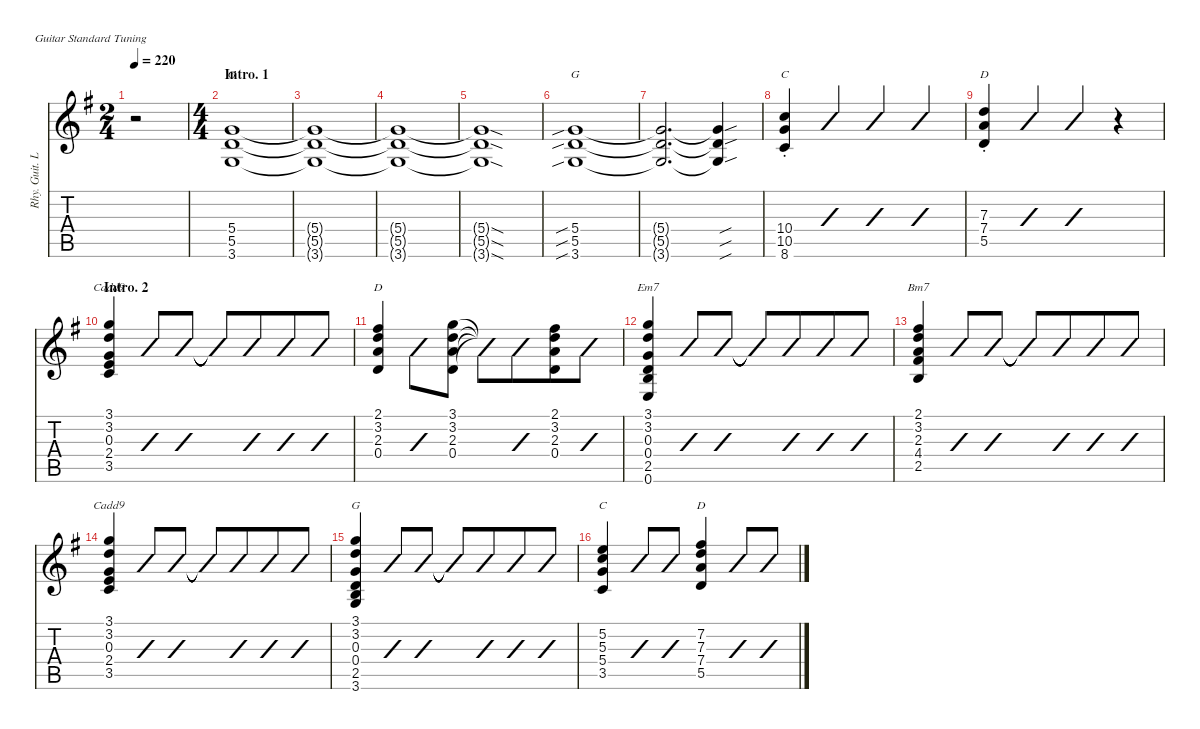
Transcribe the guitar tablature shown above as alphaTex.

\hideDynamics
\bracketExtendMode nobrackets
\multiBarRest
\otherSystemsTrackNameOrientation horizontal
\track ("Rhy. Guit. L" "Rhy. Guit. L") {multiBarRest instrument distortionguitar}
\staff {score tabs}
\tuning (E4 B3 G3 D3 A2 E2)
\chord ("G" x x x 5 5 3) {showdiagram false showfingering false}
\chord ("C" x x x 10 10 8) {firstfret 8 showdiagram false showfingering false}
\chord ("D" x x 7 7 5 x) {firstfret 5 showdiagram false showfingering false}
\chord ("Cadd9" 3 3 0 2 3 x) {showdiagram false showfingering false}
\chord ("D" 2 3 2 0 x x) {showdiagram false showfingering false barre 2}
\chord ("Em7" 3 3 0 0 2 0) {showdiagram false showfingering false barre 3}
\chord ("Bm7" 2 3 2 4 2 x) {showdiagram false showfingering false barre (2 2)}
\chord ("G" 3 3 0 0 2 3) {showdiagram false showfingering false}
\chord ("C" x 5 5 5 3 x) {showdiagram false showfingering false}
\chord ("D" x 7 7 7 5 x) {firstfret 5 showdiagram false showfingering false}
\ts (2 4)
\beaming (8 2 2)
\tempo 220
\clef g2
\ks g
r.2{dy f instrument distortionguitar beam Down} |
\ts (4 4)
\beaming (8 4 4)
\section ("" "Intro. 1")
\scale
1.13156 (5.4{acc forcenatural} 5.5{acc forcenatural} 3.6{acc forcenatural}).1{ch "G" beam Up} |
\scale
0.953842 (5.4{t acc forcenatural} 5.5{t acc forcenatural} 3.6{t acc forcenatural}).1{beam Up} |
\scale
0.960759 (5.4{t acc forcenatural} 5.5{t acc forcenatural} 3.6{t acc forcenatural}).1{beam Up} |
\scale
0.953842 (5.4{sod t acc forcenatural} 5.5{sod t acc forcenatural} 3.6{sod t acc forcenatural}).1{beam Up} |
\scale
1.13501 (5.4{sib acc forcenatural} 5.5{sib acc forcenatural} 3.6{sib acc forcenatural}).1{ch "G" beam Up} |
\scale
0.957301 (3.6{t acc forcenatural} 5.5{t acc forcenatural} 5.4{t acc forcenatural}).2{d beam Up} (3.6{sou t acc forcenatural} 5.5{sou t acc forcenatural} 5.4{sou t acc forcenatural}).4{beam Up} |
\scale
0.960759 (10.4{st acc forcenatural} 10.5{st acc forcenatural} 8.6{st acc forcenatural}).4{ch "C" beam Up} (8.6{st acc forcenatural} 10.5{st acc forcenatural} 10.4{st acc forcenatural}).4{slashed beam Up} (10.4{st acc forcenatural} 10.5{st acc forcenatural} 8.6{st acc forcenatural}).4{slashed beam Up} (10.4{st acc forcenatural} 10.5{st acc forcenatural} 8.6{st acc forcenatural}).4{slashed beam Up} |
\scale
0.946925 (7.3{st acc forcenatural} 7.4{st acc forcenatural} 5.5{st acc forcenatural}).4{ch "D" beam Up} (7.3{st acc forcenatural} 7.4{st acc forcenatural} 5.5{st acc forcenatural}).4{slashed beam Up} (7.3{st acc forcenatural} 7.4{st acc forcenatural} 5.5{st acc forcenatural}).4{slashed beam Up} r.4{beam Up} |
\section ("" "Intro. 2")
\scale
1.13847 (3.5{acc forcenatural} 2.4{acc forcenatural} 0.3{acc forcenatural} 3.2{acc forcenatural} 3.1{acc forcenatural}).4{ch "Cadd9" beam Up} (0.3{acc forcenatural} 2.4{acc forcenatural} 3.5{acc forcenatural} 3.2{acc forcenatural} 3.1{acc forcenatural}).8{slashed beam Up} (0.3{acc forcenatural} 2.4{acc forcenatural} 3.5{acc forcenatural} 3.2{acc forcenatural} 3.1{acc forcenatural}).8{slashed beam Up} (0.3{t acc forcenatural} 2.4{t acc forcenatural} 3.5{t acc forcenatural} 3.2{t acc forcenatural} 3.1{t acc forcenatural}).8{slashed beam Up} (0.3{acc forcenatural} 2.4{acc forcenatural} 3.5{acc forcenatural} 3.2{acc forcenatural} 3.1{acc forcenatural}).8{slashed beam Up} (0.3{acc forcenatural} 2.4{acc forcenatural} 3.5{acc forcenatural} 3.2{acc forcenatural} 3.1{acc forcenatural}).8{slashed beam Up} (0.3{acc forcenatural} 2.4{acc forcenatural} 3.5{acc forcenatural} 3.2{acc forcenatural} 3.1{acc forcenatural}).8{slashed beam Up} |
\scale
0.957301 (0.4{acc forcenatural} 2.3{acc forcenatural} 3.2{acc forcenatural} 2.1{acc #}).4{ch "D" beam Up} (0.4{acc forcenatural} 2.3{acc forcenatural} 3.2{acc forcenatural} 2.1{acc #}).8{slashed beam Down} (0.4{acc forcenatural} 2.3{acc forcenatural} 3.2{acc forcenatural} 3.1{acc forcenatural}).8{beam Down} (0.4{t acc forcenatural} 2.3{t acc forcenatural} 3.2{t acc forcenatural} 3.1{t acc forcenatural}).8{slashed beam Down} (0.4{acc forcenatural} 2.3{acc forcenatural} 3.2{acc forcenatural} 3.1{acc forcenatural}).8{slashed beam Down} (0.4{acc forcenatural} 2.3{acc forcenatural} 3.2{acc forcenatural} 2.1{acc #}).8{beam Down} (0.4{acc forcenatural} 2.3{acc forcenatural} 3.2{acc forcenatural} 2.1{acc #}).8{slashed beam Down} |
\scale
0.957301 (3.1{acc forcenatural} 3.2{acc forcenatural} 0.3{acc forcenatural} 0.4{acc forcenatural} 2.5{acc forcenatural} 0.6{acc forcenatural}).4{ch "Em7" beam Up} (3.1{acc forcenatural} 3.2{acc forcenatural} 0.3{acc forcenatural} 0.4{acc forcenatural} 2.5{acc forcenatural} 0.6{acc forcenatural}).8{slashed beam Up} (3.1{acc forcenatural} 3.2{acc forcenatural} 0.3{acc forcenatural} 0.4{acc forcenatural} 2.5{acc forcenatural} 0.6{acc forcenatural}).8{slashed beam Up} (3.1{t acc forcenatural} 3.2{t acc forcenatural} 0.3{t acc forcenatural} 0.4{t acc forcenatural} 2.5{t acc forcenatural} 0.6{t acc forcenatural}).8{slashed beam Up} (3.1{acc forcenatural} 3.2{acc forcenatural} 0.3{acc forcenatural} 0.4{acc forcenatural} 2.5{acc forcenatural} 0.6{acc forcenatural}).8{slashed beam Up} (3.1{acc forcenatural} 3.2{acc forcenatural} 0.3{acc forcenatural} 0.4{acc forcenatural} 2.5{acc forcenatural} 0.6{acc forcenatural}).8{slashed beam Up} (3.1{acc forcenatural} 3.2{acc forcenatural} 0.3{acc forcenatural} 0.4{acc forcenatural} 2.5{acc forcenatural} 0.6{acc forcenatural}).8{slashed beam Up} |
\scale
0.946925 (2.5{acc forcenatural} 4.4{acc #} 2.3{acc forcenatural} 2.1{acc #} 3.2{acc forcenatural}).4{ch "Bm7" beam Up} (2.5{acc forcenatural} 4.4{acc #} 2.3{acc forcenatural} 2.1{acc #} 3.2{acc forcenatural}).8{slashed beam Up} (2.5{acc forcenatural} 4.4{acc #} 2.3{acc forcenatural} 2.1{acc #} 3.2{acc forcenatural}).8{slashed beam Up} (2.5{t acc forcenatural} 4.4{t acc #} 2.3{t acc forcenatural} 2.1{t acc #} 3.2{t acc forcenatural}).8{slashed beam Up} (2.5{acc forcenatural} 4.4{acc #} 2.3{acc forcenatural} 2.1{acc #} 3.2{acc forcenatural}).8{slashed beam Up} (2.5{acc forcenatural} 4.4{acc #} 2.3{acc forcenatural} 2.1{acc #} 3.2{acc forcenatural}).8{slashed beam Up} (2.5{acc forcenatural} 4.4{acc #} 2.3{acc forcenatural} 2.1{acc #} 3.2{acc forcenatural}).8{slashed beam Up} |
\scale
1.14193 (3.5{acc forcenatural} 2.4{acc forcenatural} 0.3{acc forcenatural} 3.2{acc forcenatural} 3.1{acc forcenatural}).4{ch "Cadd9" beam Up} (0.3{acc forcenatural} 2.4{acc forcenatural} 3.5{acc forcenatural} 3.2{acc forcenatural} 3.1{acc forcenatural}).8{slashed beam Up} (0.3{acc forcenatural} 2.4{acc forcenatural} 3.5{acc forcenatural} 3.2{acc forcenatural} 3.1{acc forcenatural}).8{slashed beam Up} (0.3{t acc forcenatural} 2.4{t acc forcenatural} 3.5{t acc forcenatural} 3.2{t acc forcenatural} 3.1{t acc forcenatural}).8{slashed beam Up} (0.3{acc forcenatural} 2.4{acc forcenatural} 3.5{acc forcenatural} 3.2{acc forcenatural} 3.1{acc forcenatural}).8{slashed beam Up} (0.3{acc forcenatural} 2.4{acc forcenatural} 3.5{acc forcenatural} 3.2{acc forcenatural} 3.1{acc forcenatural}).8{slashed beam Up} (0.3{acc forcenatural} 2.4{acc forcenatural} 3.5{acc forcenatural} 3.2{acc forcenatural} 3.1{acc forcenatural}).8{slashed beam Up} |
\scale
0.950384 (3.1{acc forcenatural} 3.2{acc forcenatural} 0.3{acc forcenatural} 0.4{acc forcenatural} 2.5{acc forcenatural} 3.6{acc forcenatural}).4{ch "G" beam Up} (3.1{acc forcenatural} 3.2{acc forcenatural} 0.3{acc forcenatural} 0.4{acc forcenatural} 2.5{acc forcenatural} 3.6{acc forcenatural}).8{slashed beam Up} (3.1{acc forcenatural} 3.2{acc forcenatural} 0.3{acc forcenatural} 0.4{acc forcenatural} 2.5{acc forcenatural} 3.6{acc forcenatural}).8{slashed beam Up} (3.1{t acc forcenatural} 3.2{t acc forcenatural} 0.3{t acc forcenatural} 0.4{t acc forcenatural} 2.5{t acc forcenatural} 3.6{t acc forcenatural}).8{slashed beam Up} (3.1{acc forcenatural} 3.2{acc forcenatural} 0.3{acc forcenatural} 0.4{acc forcenatural} 2.5{acc forcenatural} 3.6{acc forcenatural}).8{slashed beam Up} (3.1{acc forcenatural} 3.2{acc forcenatural} 0.3{acc forcenatural} 0.4{acc forcenatural} 2.5{acc forcenatural} 3.6{acc forcenatural}).8{slashed beam Up} (3.1{acc forcenatural} 3.2{acc forcenatural} 0.3{acc forcenatural} 0.4{acc forcenatural} 2.5{acc forcenatural} 3.6{acc forcenatural}).8{slashed beam Up} |
\scale
0.960759 (3.5{acc forcenatural} 5.4{acc forcenatural} 5.3{acc forcenatural} 5.2{acc forcenatural}).4{ch "C" beam Up} (3.5{x acc forcenatural} 5.4{x acc forcenatural} 5.3{x acc forcenatural}).8{slashed beam Up} (3.5{x acc forcenatural} 5.4{x acc forcenatural} 5.3{x acc forcenatural}).8{slashed beam Up} (5.5{acc forcenatural} 7.4{acc forcenatural} 7.3{acc forcenatural} 7.2{acc #}).4{ch "D" beam Up} (5.5{x acc forcenatural} 7.4{x acc forcenatural} 7.3{x acc forcenatural}).8{slashed beam Up} (5.5{x acc forcenatural} 7.4{x acc forcenatural} 7.3{x acc forcenatural}).8{slashed beam Up}
